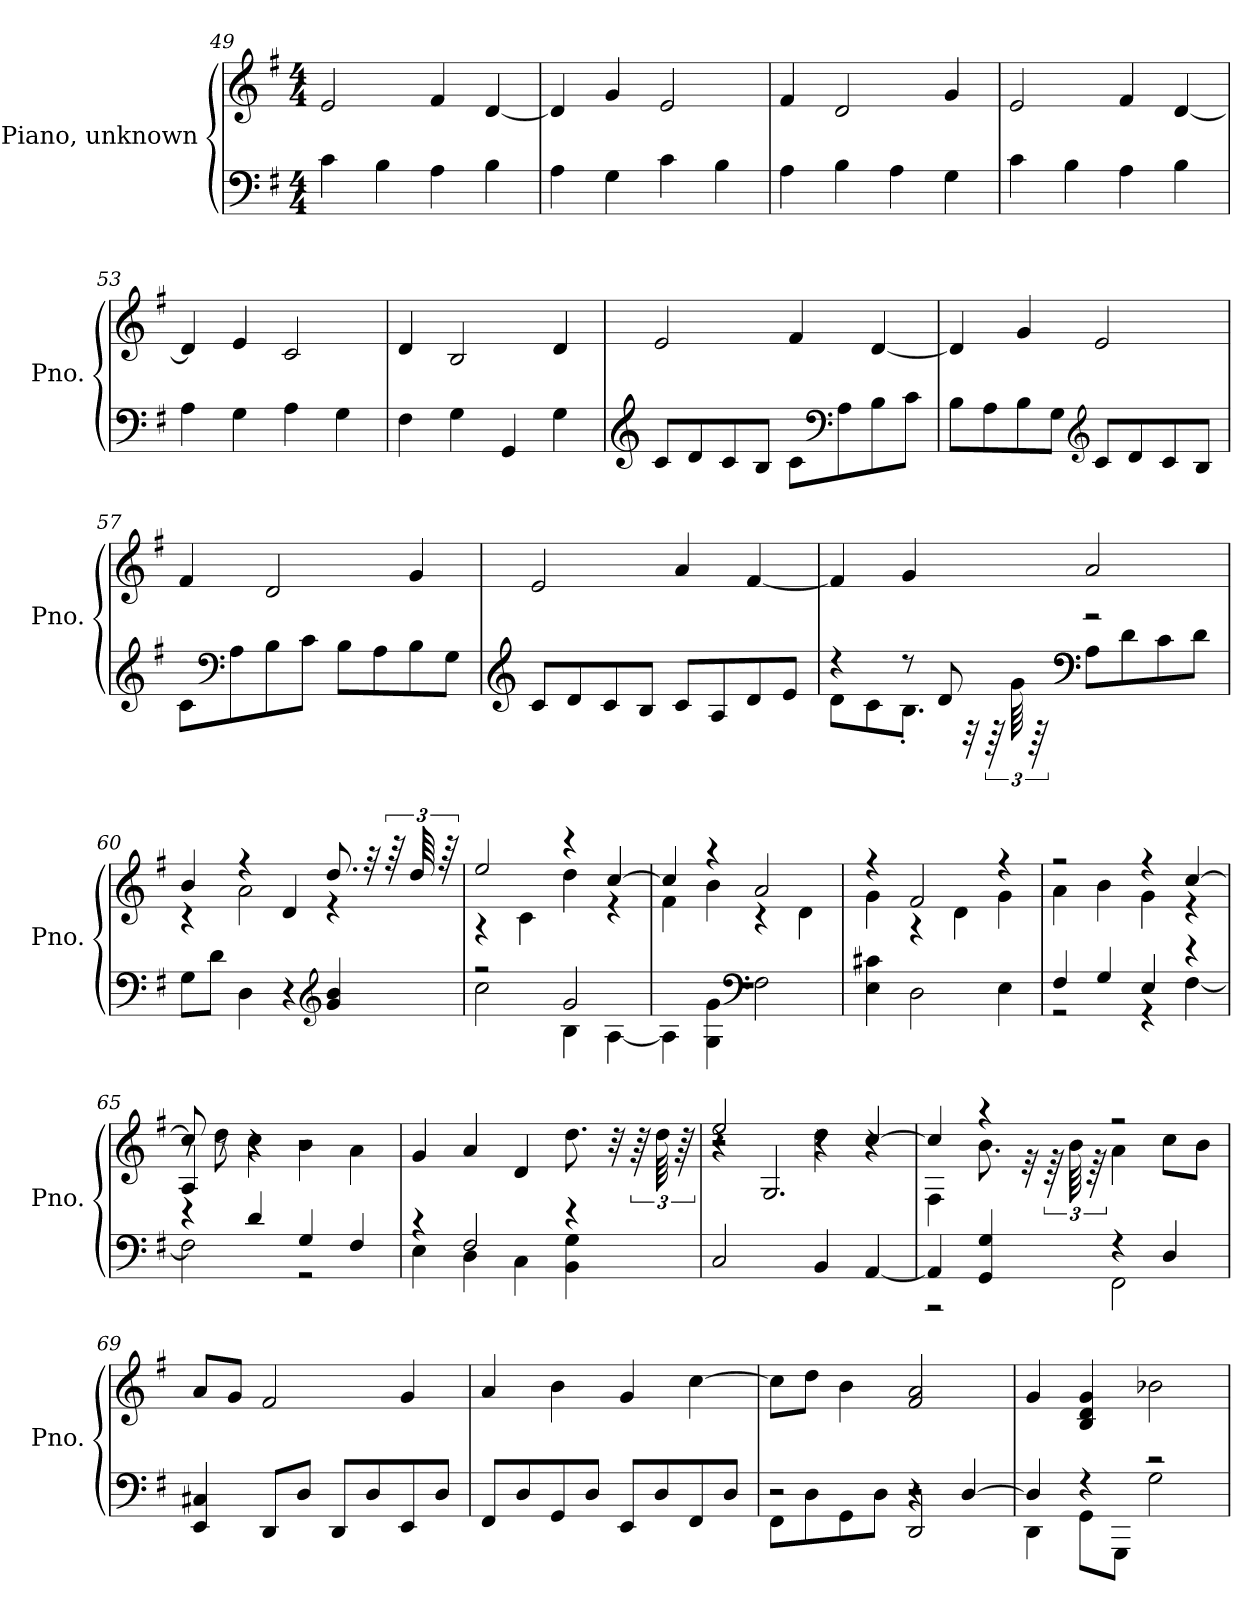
**kern	**kern
*part1	*part1
*staff2	*staff1
*I"Piano, unknown	*
*I'Pno.	*
*clefF4	*clefG2
*k[f#]	*k[f#]
*M4/4	*M4/4
=49	=49
4c\	2e/
4B\	.
4A\	4f#/
4B\	[4d/
=50	=50
4A\	4d/]
4G\	4g/
4c\	2e/
4B\	.
!!LO:LB:g=z
=51	=51
4A\	4f#/
4B\	2d/
4A\	.
4G\	4g/
=52	=52
4c\	2e/
4B\	.
4A\	4f#/
4B\	[4d/
=53	=53
4A\	4d/]
4G\	4e/
4A\	2c/
4G\	.
=54	=54
4F#\	4d/
4G\	2B/
4GG/	.
4G\	4d/
=55	=55
*clefG2	*
8c/L	2e/
8d/	.
8c/	.
8B/J	.
8c\L	4f#/
*clefF4	*
8A\	.
8B\	[4d/
8c\J	.
=56	=56
8B\L	4d/]
8A\	.
8B\	4g/
8G\J	.
*clefG2	*
8c/L	2e/
8d/	.
8c/	.
8B/J	.
!!LO:LB:g=z
=57	=57
8c\L	4f#/
*clefF4	*
8A\	.
8B\	2d/
8c\J	.
8B\L	.
8A\	.
8B\	4g/
8G\J	.
=58	=58
*clefG2	*
8c/L	2e/
8d/	.
8c/	.
8B/J	.
8c/L	4a/
8A/	.
8d/	[4f#/
8e/J	.
=59	=59
*^	*
4r	8d\L	4f#/]
.	8c\	.
8r	8.B'\J	4g/
8d/	.	.
.	32r	.
.	96r	.
.	96g\	.
.	96r	.
*clefF4	*	*
2r	8A\L	2a/
.	8d\	.
.	8c\	.
.	8d\J	.
*v	*v	*
!!LO:LB:g=z
=60	=60
*	*^
8G\L	4b/	4r
8d\J	.	.
4D\	4r	2a\
4r	4d/	.
*clefG2	*	*
4g/ 4b/	8.dd/	4r
.	32r	.
.	96r	.
.	96dd/	.
.	96r	.
=61	=61	=61
*^	*	*
2r	2cc\	2ee/	4r
.	.	.	4c\
2g/	4B\	4r	4dd\
.	[4A\	[4cc/	4r
=62	=62	=62	=62
1r	4A\]	4cc/]	4f#\
.	4G\ 4g\	4r	4b\
*clefF4	*	*	*
.	2F#\	2a/	4r
.	.	.	4d\
*v	*v	*	*
=63	=63	=63
4E\ 4c#X\	4r	4g\
2D\	2f#/	4r
.	.	4d\
4E\	4r	4g\
=64	=64	=64
*^	*	*
4F#/	2r	2r	4a\
4G/	.	.	4b\
4E/	4r	4r	4g\
4r	[4F#\	[4cc/	4r
=65	=65	=65	=65
*	*	*	*^
4r	2F#\]	8cc/]	8r	4A/
.	.	8r	8dd\	.
4d/	.	4r	4cc\	4r
4G/	2r	2r	4b\	2r
4F#/	.	.	4a\	.
*	*	*v	*v	*v
!!LO:PB:g=z
=66	=66	=66
4r	4E\	4g/
2F#/	4D\	4a/
.	4C\	4d/
4r	4BB\ 4G\	8.dd\
.	.	32r
.	.	96r
.	.	96dd\
.	.	96r
*v	*v	*
=67	=67
*	*^
*	*	*^
2C/	2ee/	2r	4r
.	.	.	2.G/
4BB/	4r	4dd\	.
[4AA/	[4cc/	4r	.
*	*	*v	*v
=68	=68	=68
*^	*	*
4AA/]	2r	4cc/]	4F#\
4GG/ 4G/	.	4r	8.b\
.	.	.	32r
.	.	.	96r
.	.	.	96b\
.	.	.	96r
4r	2FF#\	2r	4a\
4D/	.	.	8cc\L
.	.	.	8b\J
*v	*v	*	*
*	*v	*v
=69	=69
4EE/ 4C#X/	8a/L
.	8g/J
8DD/L	2f#/
8D/J	.
8DD/L	.
8D/	.
8EE/	4g/
8D/J	.
=70	=70
8FF#/L	4a/
8D/	.
8GG/	4b\
8D/J	.
8EE/L	4g/
8D/	.
8FF#/	[4cc\
8D/J	.
!!LO:LB:g=z
=71	=71
*^	*
*	*^	*
2r	8FF#\L	2r	8cc\L]
.	8D\	.	8dd\J
.	8GG\	.	4b\
.	8D\J	.	.
4r	2r	2DD/	2f#/ 2a/
[4D/	.	.	.
*	*v	*v	*
=72	=72	=72
4D/]	4DD\	4g/
4r	8GG\L	4B/ 4d/ 4g/
.	8GGG\J	.
2r	2G\	2b-X\
*v	*v	*
=	=
*-	*-
